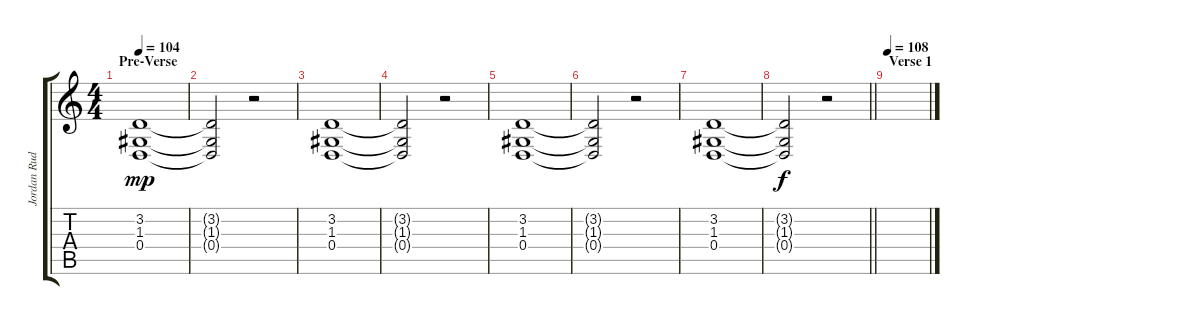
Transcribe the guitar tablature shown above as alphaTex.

\track ("Jordan Rudess" "Jordan Rud") {instrument stringensemble1}
\staff {score tabs}
\tuning (E4 B3 G3 D3 A2 D2) {hide}
\ts (4 4)
\section ("" "Pre-Verse")
\tempo 104
\clef g2
\ks c
(3.2 1.3 0.4).1{dy mp instrument applause} |
(3.2{t} 1.3{t} 0.4{t}).2 r.2 |
(3.2 1.3 0.4).1 |
(3.2{t} 1.3{t} 0.4{t}).2 r.2 |
(3.2 1.3 0.4).1 |
(3.2{t} 1.3{t} 0.4{t}).2 r.2 |
(3.2 1.3 0.4).1 |
\barLineRight lightlight
(3.2{t} 1.3{t} 0.4{t}).2{dy f} r.2 |
\section ("" "Verse 1")
\tempo 108
